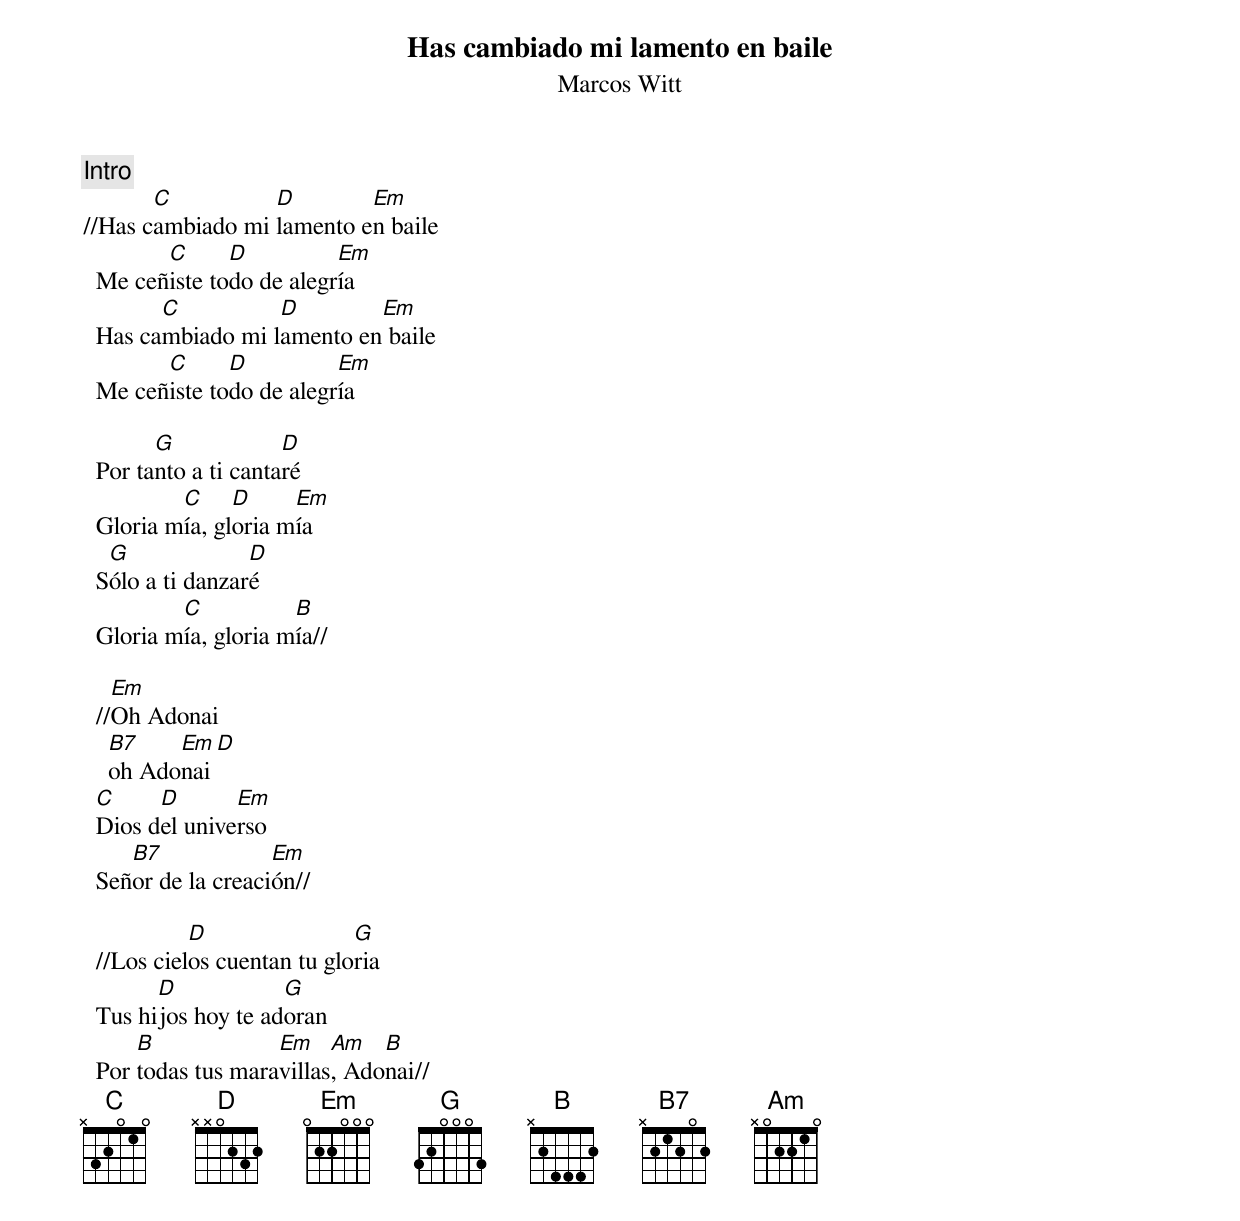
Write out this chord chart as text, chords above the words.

Has cambiado mi lamento en baile
Marcos Witt

Intro
       C          D        Em
//Has cambiado mi lamento en baile
        C      D          Em
  Me ceñiste todo de alegría
        C          D        Em
  Has cambiado mi lamento en baile
        C      D          Em
  Me ceñiste todo de alegría

        G             D
  Por tanto a ti cantaré
          C     D     Em
  Gloria mía, gloria mía
   G              D
  Sólo a ti danzaré
          C           B
  Gloria mía, gloria mía//

    Em
  //Oh Adonai
    B7    Em  D
    oh Adonai
  C     D       Em
  Dios del universo
     B7             Em
  Señor de la creación//

            D                G
  //Los cielos cuentan tu gloria
        D            G
  Tus hijos hoy te adoran
      B             Em    Am   B
  Por todas tus maravillas, Adonai//
